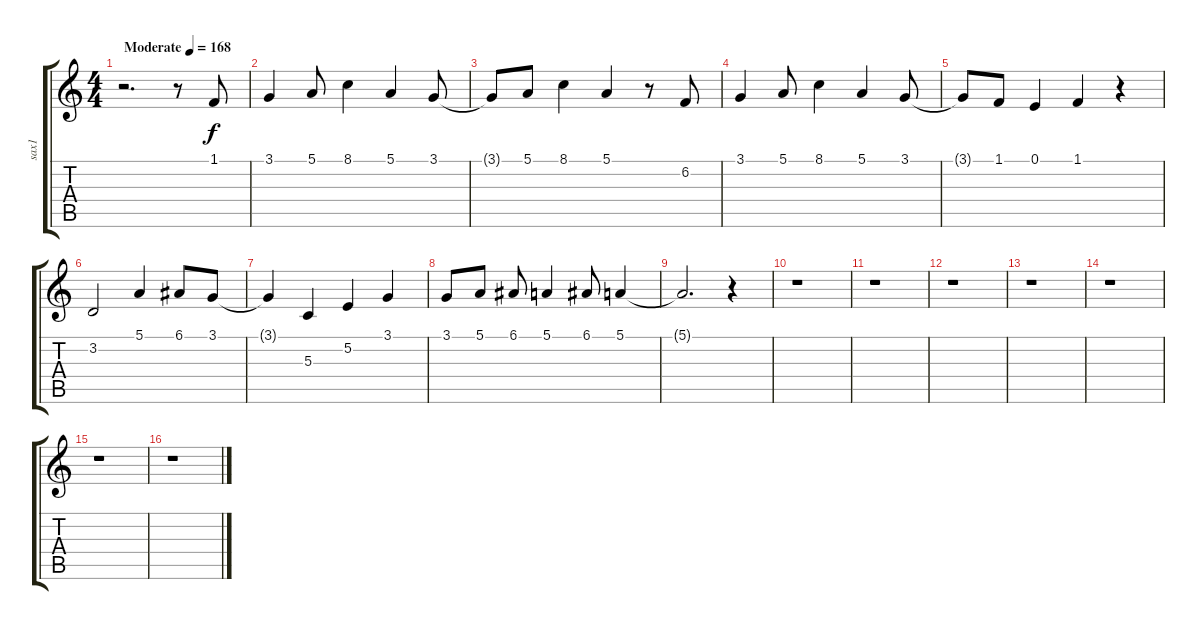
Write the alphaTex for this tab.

\track ("sax1" "sax1") {instrument sopranosax}
\staff {score tabs}
\tuning (E4 B3 G3 D3 A2 E2) {hide}
\ts (4 4)
\tempo (168 "Moderate")
\clef g2
\ks c
r.2{d dy f instrument sopranosax} r.8 1.1.8 |
3.1.4 5.1.8 8.1.4 5.1.4 3.1.8 |
3.1{t}.8 5.1.8 8.1.4 5.1.4 r.8 6.2.8 |
3.1.4 5.1.8 8.1.4 5.1.4 3.1.8 |
3.1{t}.8 1.1.8 0.1.4 1.1.4 r.4 |
3.2.2 5.1.4 6.1.8 3.1.8 |
3.1{t}.4 5.3.4 5.2.4 3.1.4 |
3.1.8 5.1.8 6.1.8 5.1.4 6.1.8 5.1.4 |
5.1{t}.2{d} r.4 |
r.1 |
r.1 |
r.1 |
r.1 |
r.1 |
r.1 |
r.1
